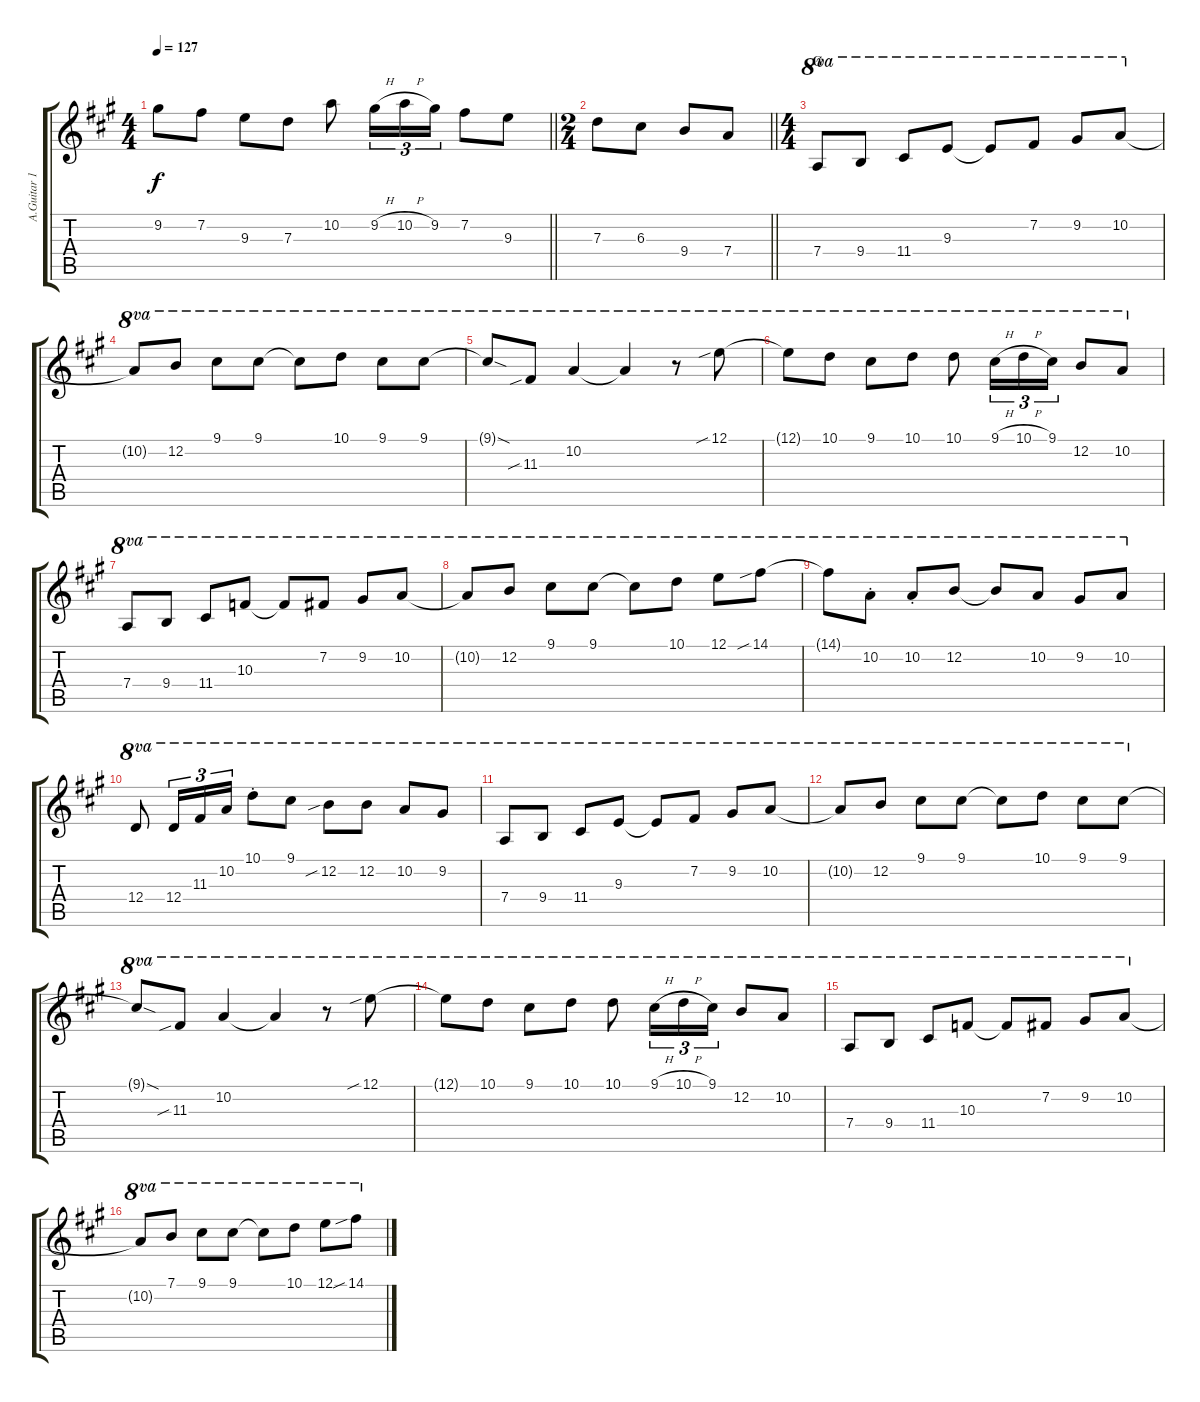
\track ("A.Guitar 1" "A.Guitar 1") {instrument acousticguitarsteel}
\staff {score tabs}
\tuning (E4 B3 G3 D3 A2 E2) {hide}
\ts (4 4)
\tempo 127
\clef g2
\barLineRight lightlight
\ks a
9.2.8{dy f} 7.2.8 9.3.8 7.3.8 10.2.8 9.2{h}.16{tu (3 2)} 10.2{h}.16{tu (3 2)} 9.2.16{tu (3 2)} 7.2.8 9.3.8 |
\ts (2 4)
\barLineRight lightlight
7.3.8 6.3.8 9.4.8 7.4.8 |
\ts (4 4)
\section ("" "G")
7.4.8{ot 8va} 9.4.8{ot 8va} 11.4.8{ot 8va} 9.3.8{ot 8va} 9.3{t}.8{ot 8va} 7.2.8{ot 8va} 9.2.8{ot 8va} 10.2.8{ot 8va} |
10.2{t}.8{ot 8va} 12.2.8{ot 8va} 9.1.8{ot 8va} 9.1.8{ot 8va} 9.1{t}.8{ot 8va} 10.1.8{ot 8va} 9.1.8{ot 8va} 9.1.8{ot 8va} |
9.1{sod t}.8{ot 8va} 11.3{sib}.8{ot 8va} 10.2.4{ot 8va} 10.2{t}.4{ot 8va} r.8{ot 8va} 12.1{sib}.8{ot 8va} |
12.1{t}.8{ot 8va} 10.1.8{ot 8va} 9.1.8{ot 8va} 10.1.8{ot 8va} 10.1.8{ot 8va} 9.1{h}.16{tu (3 2) ot 8va} 10.1{h}.16{tu (3 2) ot 8va} 9.1.16{tu (3 2) ot 8va} 12.2.8{ot 8va} 10.2.8{ot 8va} |
7.4.8{ot 8va} 9.4.8{ot 8va} 11.4.8{ot 8va} 10.3.8{ot 8va} 10.3{t}.8{ot 8va} 7.2.8{ot 8va} 9.2.8{ot 8va} 10.2.8{ot 8va} |
10.2{t}.8{ot 8va} 12.2.8{ot 8va} 9.1.8{ot 8va} 9.1.8{ot 8va} 9.1{t}.8{ot 8va} 10.1.8{ot 8va} 12.1.8{ot 8va} 14.1{sib}.8{ot 8va} |
14.1{t}.8{ot 8va} 10.2{st}.8{ot 8va} 10.2{st}.8{ot 8va} 12.2.8{ot 8va} 12.2{t}.8{ot 8va} 10.2.8{ot 8va} 9.2.8{ot 8va} 10.2.8{ot 8va} |
12.4.8{ot 8va} 12.4.16{tu (3 2) ot 8va} 11.3.16{tu (3 2) ot 8va} 10.2.16{tu (3 2) ot 8va} 10.1{st}.8{ot 8va} 9.1.8{ot 8va} 12.2{sib}.8{ot 8va} 12.2.8{ot 8va} 10.2.8{ot 8va} 9.2.8{ot 8va} |
7.4.8{ot 8va} 9.4.8{ot 8va} 11.4.8{ot 8va} 9.3.8{ot 8va} 9.3{t}.8{ot 8va} 7.2.8{ot 8va} 9.2.8{ot 8va} 10.2.8{ot 8va} |
10.2{t}.8{ot 8va} 12.2.8{ot 8va} 9.1.8{ot 8va} 9.1.8{ot 8va} 9.1{t}.8{ot 8va} 10.1.8{ot 8va} 9.1.8{ot 8va} 9.1.8{ot 8va} |
9.1{sod t}.8{ot 8va} 11.3{sib}.8{ot 8va} 10.2.4{ot 8va} 10.2{t}.4{ot 8va} r.8{ot 8va} 12.1{sib}.8{ot 8va} |
12.1{t}.8{ot 8va} 10.1.8{ot 8va} 9.1.8{ot 8va} 10.1.8{ot 8va} 10.1.8{ot 8va} 9.1{h}.16{tu (3 2) ot 8va} 10.1{h}.16{tu (3 2) ot 8va} 9.1.16{tu (3 2) ot 8va} 12.2.8{ot 8va} 10.2.8{ot 8va} |
7.4.8{ot 8va} 9.4.8{ot 8va} 11.4.8{ot 8va} 10.3.8{ot 8va} 10.3{t}.8{ot 8va} 7.2.8{ot 8va} 9.2.8{ot 8va} 10.2.8{ot 8va} |
10.2{t}.8{ot 8va} 7.1.8{ot 8va} 9.1.8{ot 8va} 9.1.8{ot 8va} 9.1{t}.8{ot 8va} 10.1.8{ot 8va} 12.1.8{ot 8va} 14.1{sib}.8{ot 8va}
